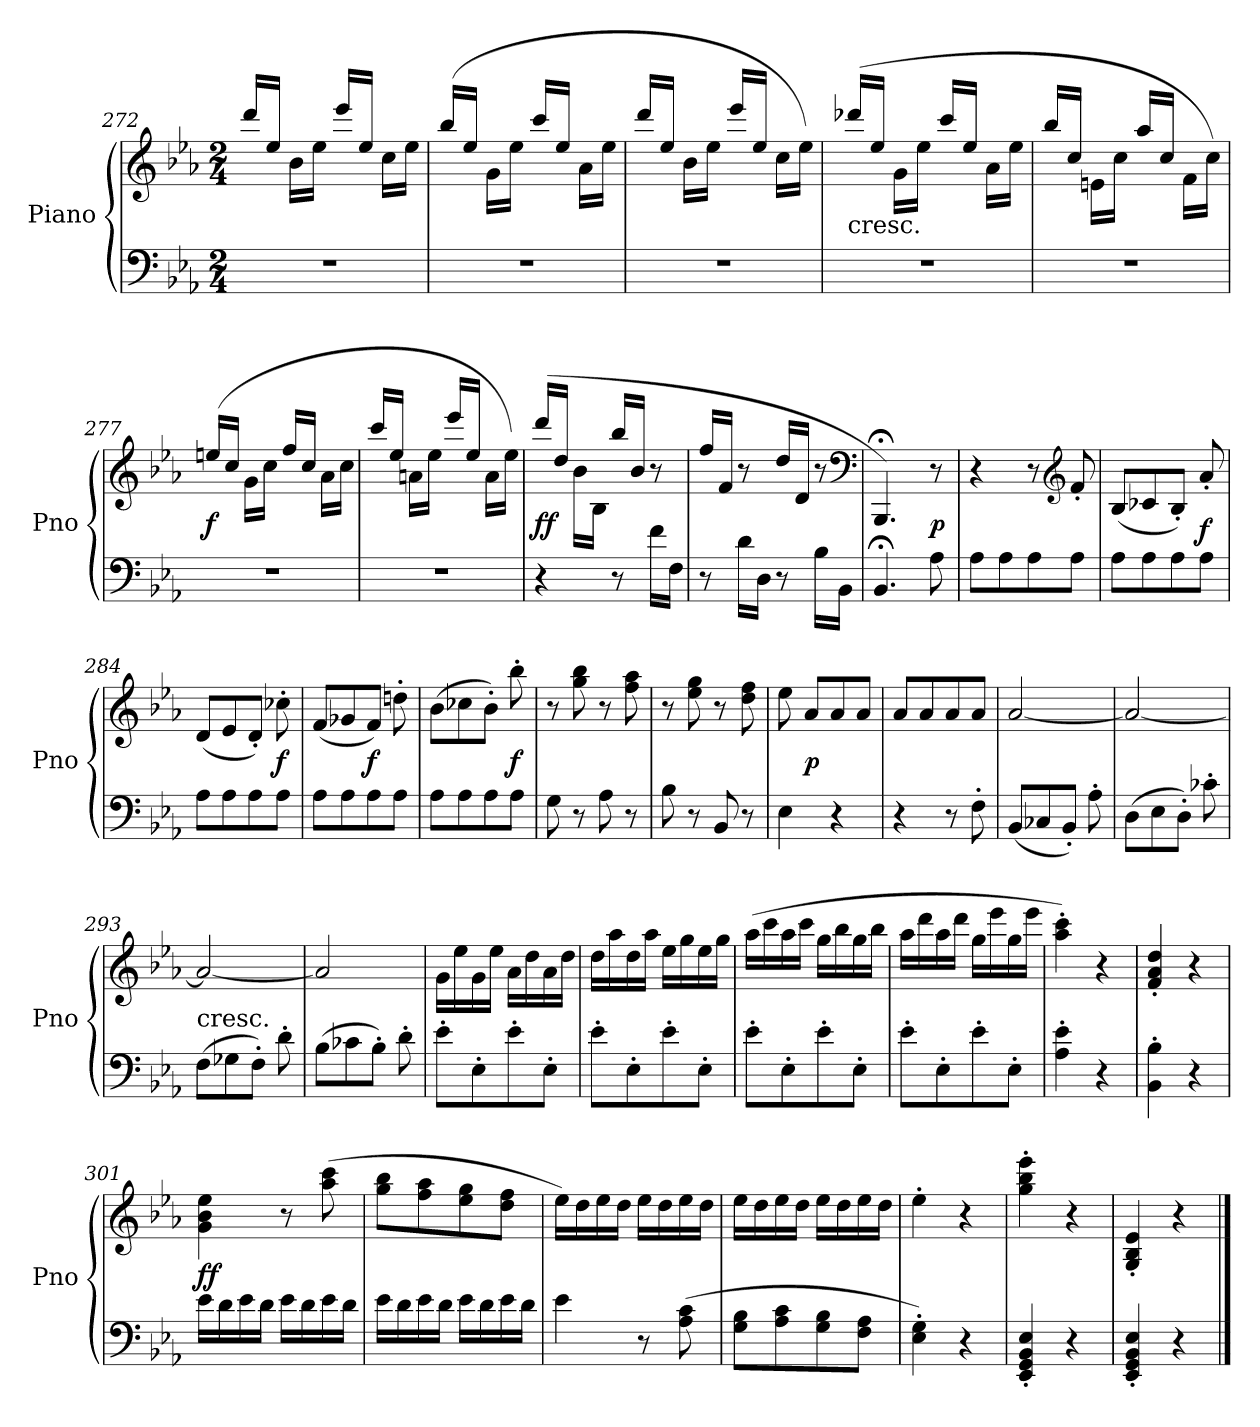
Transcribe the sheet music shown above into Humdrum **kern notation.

**kern	**kern	**dynam
*part1	*part1	*part1
*staff2	*staff1	*staff1/2
*I"Piano	*	*
*I'Pno	*	*
*clefF4	*clefG2	*
*k[b-e-a-]	*k[b-e-a-]	*
*E-:	*E-:	*
*M2/4	*M2/4	*
=272	=272	=272
2r	16ddd/LL	.
.	16ee-/JJ	.
.	16b-\LL	.
.	16ee-\JJ	.
.	16eee-/LL	.
.	16ee-/JJ	.
.	16cc\LL	.
.	16ee-\JJ	.
=273	=273	=273
2r	(16bb-/LL	.
.	16ee-/JJ	.
.	16g\LL	.
.	16ee-\JJ	.
.	16ccc/LL	.
.	16ee-/JJ	.
.	16a-\LL	.
.	16ee-\JJ	.
=274	=274	=274
2r	16ddd/LL	.
.	16ee-/JJ	.
.	16b-\LL	.
.	16ee-\JJ	.
.	16eee-/LL	.
.	16ee-/JJ	.
.	16cc\LL	.
.	16ee-\JJ)	.
=275	=275	=275
!	!LO:TX:c:t=cresc.	!
2r	(16ddd-X/LL	.
.	16ee-/JJ	.
.	16g\LL	.
.	16ee-\JJ	.
.	16ccc/LL	.
.	16ee-/JJ	.
.	16a-\LL	.
.	16ee-\JJ	.
=276	=276	=276
2r	16bb-/LL	.
.	16cc/JJ	.
.	16en\LL	.
.	16cc\JJ	.
.	16aa-/LL	.
.	16cc/JJ	.
.	16f\LL	.
.	16cc\JJ)	.
=277	=277	=277
2r	(16een/LL	f
.	16cc/JJ	.
.	16g\LL	.
.	16cc\JJ	.
.	16ff/LL	.
.	16cc/JJ	.
.	16a-\LL	.
.	16cc\JJ	.
=278	=278	=278
2r	16ccc/LL	.
.	16ee-/JJ	.
.	16an\LL	.
.	16ee-\JJ	.
.	16eee-/LL	.
.	16ee-/JJ	.
.	16a\LL	.
.	16ee-\JJ)	.
=279	=279	=279
4r	(16ddd/LL	ff
.	16dd/JJ	.
.	16b-\LL	.
.	16B-\JJ	.
8r	16bb-/LL	.
.	16b-/JJ	.
16f\LL	8r	.
16F\JJ	.	.
=280	=280	=280
8r	16ff/LL	.
.	16f/JJ	.
16d\LL	8r	.
16D\JJ	.	.
8r	16dd/LL	.
.	16d/JJ	.
16B-\LL	8r	.
16BB-\JJ	.	.
*	*clefF4	*
=281	=281	=281
4.BB-;</	4.BBB-;</)	.
8A-\	8r	p
=282	=282	=282
8A-\L	4r	.
8A-\	.	.
8A-\	8r	.
*	*clefG2	*
8A-\J	8f'/	.
=283	=283	=283
8A-\L	(8B-/L	.
8A-\	8c-X/	.
8A-\	8B-'/J)	.
8A-\J	8a-'/	f
=284	=284	=284
8A-\L	(8d/L	.
8A-\	8e-/	.
8A-\	8d'/J)	.
8A-\J	8cc-X'\	f
=285	=285	=285
8A-\L	(8f/L	.
8A-\	8g-X/	.
8A-\	8f/J)	f
8A-\J	8ddn'\	.
=286	=286	=286
8A-\L	(8b-\L	.
8A-\	8cc-X\	.
8A-\	8b-'\J)	.
8A-\J	8bb-'\	f
=287	=287	=287
8G\	8r	.
8r	8gg\ 8bb-\	.
8A-\	8r	.
8r	8ff\ 8aa-\	.
=288	=288	=288
8B-\	8r	.
8r	8ee-\ 8gg\	.
8BB-/	8r	.
8r	8dd\ 8ff\	.
=289	=289	=289
4E-\	8ee-\	.
.	8a-/L	p
4r	8a-/	.
.	8a-/J	.
=290	=290	=290
4r	8a-/L	.
.	8a-/	.
8r	8a-/	.
8F'\	8a-/J	.
=291	=291	=291
(8BB-/L	[2a-/	.
8C-X/	.	.
8BB-'/J)	.	.
8A-'\	.	.
=292	=292	=292
(8D\L	2a-/_	.
8E-\	.	.
8D'\J)	.	.
8c-X'\	.	.
=293	=293	=293
!	!LO:TX:c:t=cresc.	!
(8F\L	2a-/_	.
8G-X\	.	.
8F'\J)	.	.
8d'\	.	.
=294	=294	=294
(8B-\L	2a-/]	.
8c-X\	.	.
8B-'\J)	.	.
8d'\	.	.
=295	=295	=295
8e-'\L	16g\LL	.
.	16ee-\	.
8E-'\	16g\	.
.	16ee-\JJ	.
8e-'\	16a-\LL	.
.	16dd\	.
8E-'\J	16a-\	.
.	16dd\JJ	.
=296	=296	=296
8e-'\L	16dd\LL	.
.	16aa-\	.
8E-'\	16dd\	.
.	16aa-\JJ	.
8e-'\	16ee-\LL	.
.	16gg\	.
8E-'\J	16ee-\	.
.	16gg\JJ	.
=297	=297	=297
8e-'\L	(16aa-\LL	.
.	16ccc\	.
8E-'\	16aa-\	.
.	16ccc\JJ	.
8e-'\	16gg\LL	.
.	16bb-\	.
8E-'\J	16gg\	.
.	16bb-\JJ	.
=298	=298	=298
8e-'\L	16aa-\LL	.
.	16ddd\	.
8E-'\	16aa-\	.
.	16ddd\JJ	.
8e-'\	16gg\LL	.
.	16eee-\	.
8E-'\J	16gg\	.
.	16eee-\JJ	.
=299	=299	=299
4A-'\ 4e-'\	4aa-'\ 4ccc'\)	.
4r	4r	.
=300	=300	=300
4BB-'\ 4B-'\	4f'/ 4a-'/ 4dd'/	.
4r	4r	.
=301	=301	=301
16e-\LL	4g\ 4b-\ 4ee-\	ff
16d\	.	.
16e-\	.	.
16d\JJ	.	.
16e-\LL	8r	.
16d\	.	.
16e-\	(8aa-\ 8ccc\	.
16d\JJ	.	.
=302	=302	=302
16e-\LL	8gg\ 8bb-\L	.
16d\	.	.
16e-\	8ff\ 8aa-\	.
16d\JJ	.	.
16e-\LL	8ee-\ 8gg\	.
16d\	.	.
16e-\	8dd\ 8ff\J	.
16d\JJ	.	.
=303	=303	=303
4e-\	16ee-\LL)	.
.	16dd\	.
.	16ee-\	.
.	16dd\JJ	.
8r	16ee-\LL	.
.	16dd\	.
(8A-\ 8c\	16ee-\	.
.	16dd\JJ	.
=304	=304	=304
8G\ 8B-\L	16ee-\LL	.
.	16dd\	.
8A-\ 8c\	16ee-\	.
.	16dd\JJ	.
8G\ 8B-\	16ee-\LL	.
.	16dd\	.
8F\ 8A-\J	16ee-\	.
.	16dd\JJ	.
=305	=305	=305
4E-'\ 4G'\)	4ee-'\	.
4r	4r	.
=306	=306	=306
4EE-'/ 4GG'/ 4BB-'/ 4E-'/	4gg'\ 4bb-'\ 4eee-'\	.
4r	4r	.
=307	=307	=307
4EE-'/ 4GG'/ 4BB-'/ 4E-'/	4G'/ 4B-'/ 4e-'/	.
4r	4r	.
==	==	==
*-	*-	*-
